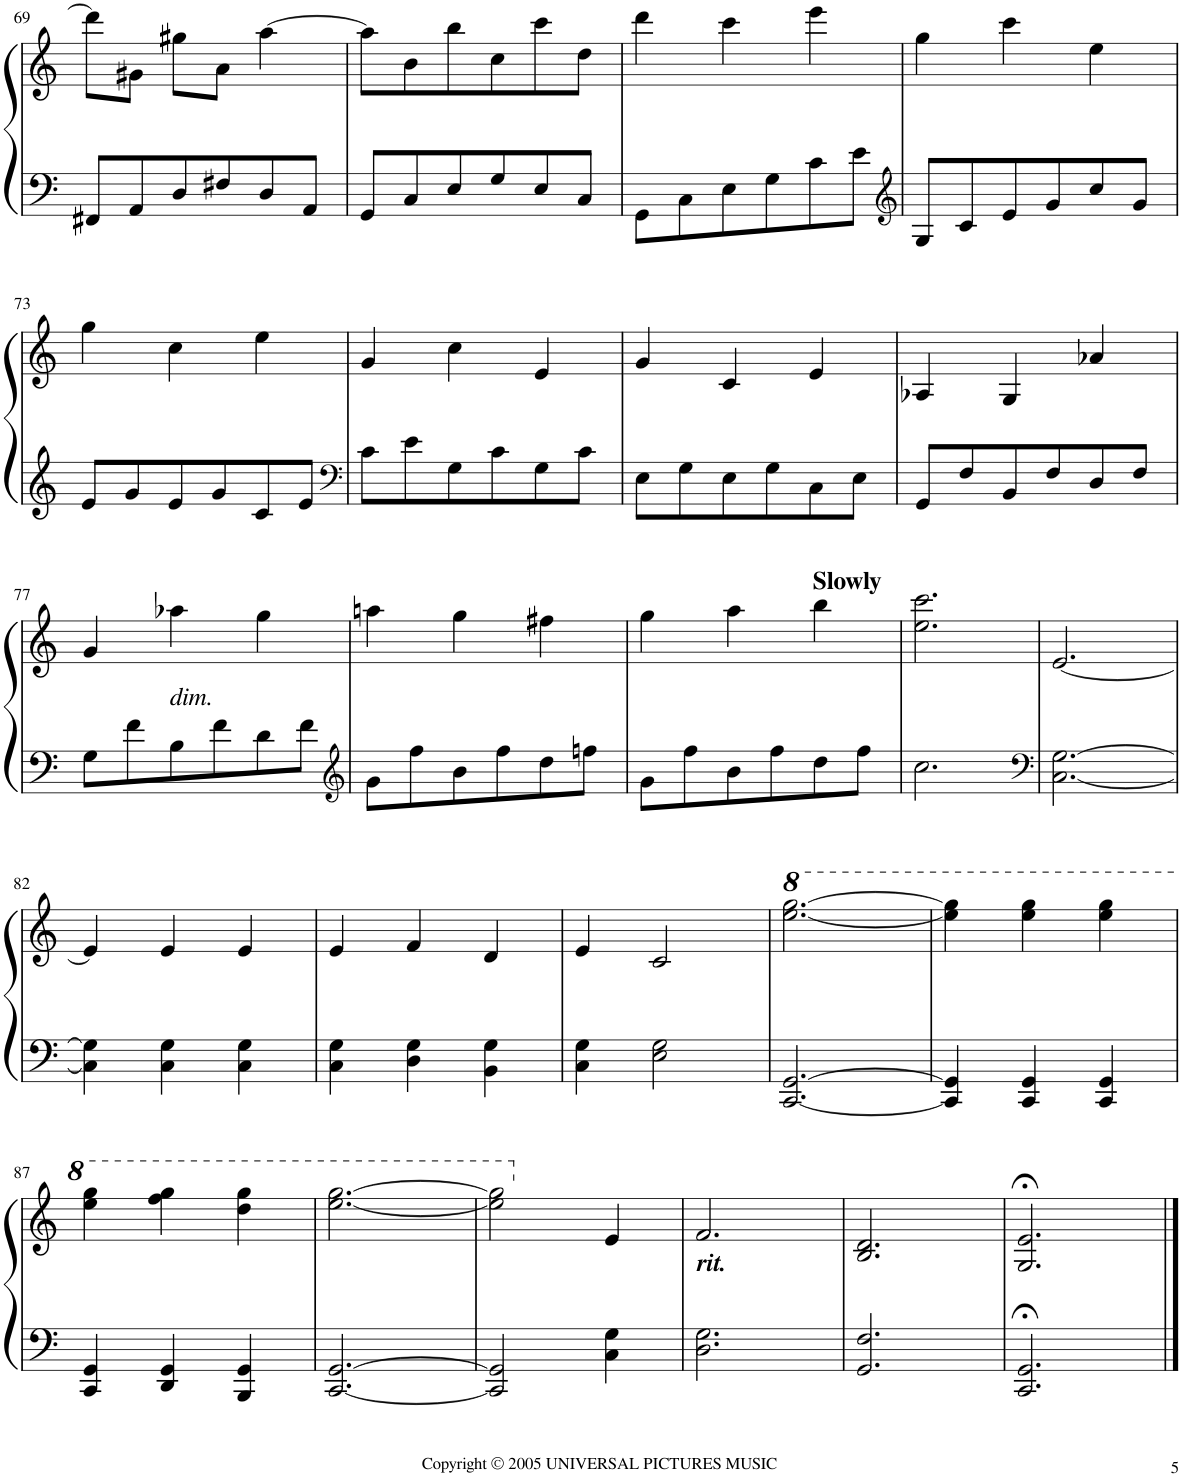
**kern	**kern
*part1	*part1
*staff2	*staff1
*I"Piano	*
*I'Pno.	*
!!LO:PB:g=z
*clefF4	*clefG2
*k[]	*k[]
*M3/4	*M3/4
=69	=69
8FF#X/L	8ddd\L]
8AA/	8g#X\J
8D/	8gg#X\L
8F#X/	8a\J
8D/	[4aa\
8AA/J	.
=70	=70
8GG/L	8aa\L]
8C/	8b\
8E/	8bb\
8G/	8cc\
8E/	8ccc\
8C/J	8dd\J
=71	=71
8GG\L	4ddd\
8C\	.
8E\	4ccc\
8G\	.
8c\	4eee\
8e\J	.
=72	=72
*clefG2	*
8G/L	4gg\
8c/	.
8e/	4ccc\
8g/	.
8cc/	4ee\
8g/J	.
!!LO:LB:g=z
=73	=73
8e/L	4gg\
8g/	.
8e/	4cc\
8g/	.
8c/	4ee\
8e/J	.
=74	=74
*clefF4	*
8c\L	4g/
8e\	.
8G\	4cc\
8c\	.
8G\	4e/
8c\J	.
=75	=75
8E\L	4g/
8G\	.
8E\	4c/
8G\	.
8C\	4e/
8E\J	.
=76	=76
8GG/L	4A-X/
8F/	.
8BB/	4G/
8F/	.
8D/	4a-X/
8F/J	.
!!LO:LB:g=z
=77	=77
8G\L	4g/
8f\	.
!	!LO:TX:b:i:t=dim.
8B\	4aa-X\
8f\	.
8d\	4gg\
8f\J	.
=78	=78
*clefG2	*
8g\L	4aan\
8ff\	.
8b\	4gg\
8ff\	.
8dd\	4ff#X\
8ffn\J	.
=79	=79
8g\L	4gg\
8ff\	.
8b\	4aa\
8ff\	.
!	!LO:TX:a:B:t=Slowly
8dd\	4bb\
8ff\J	.
=80	=80
2.cc\	2.ee\ 2.ccc\
=81	=81
*clefF4	*
[2.C\ [2.G\	[2.e/
!!LO:LB:g=z
=82	=82
4C\] 4G\]	4e/]
4C\ 4G\	4e/
4C\ 4G\	4e/
=83	=83
4C\ 4G\	4e/
4D\ 4G\	4f/
4BB\ 4G\	4d/
=84	=84
4C\ 4G\	4e/
2E\ 2G\	2c/
=85	=85
*	*8va
[2.CC/ [2.GG/	[2.eee\ [2.ggg\
=86	=86
4CC/] 4GG/]	4eee\] 4ggg\]
4CC/ 4GG/	4eee\ 4ggg\
4CC/ 4GG/	4eee\ 4ggg\
!!LO:LB:g=z
=87	=87
4CC/ 4GG/	4eee\ 4ggg\
4DD/ 4GG/	4fff\ 4ggg\
4BBB/ 4GG/	4ddd\ 4ggg\
=88	=88
[2.CC/ [2.GG/	[2.eee\ [2.ggg\
=89	=89
2CC/] 2GG/]	2eee\] 2ggg\]
*	*X8va
4C\ 4G\	4e/
=90	=90
!	!LO:TX:b:Bi:t=rit.
2.D\ 2.G\	2.f/
=91	=91
2.GG/ 2.F/	2.B/ 2.d/
=92	=92
2.CC/;< 2.GG/;<	2.G/;< 2.e/;<
==	==
*-	*-
